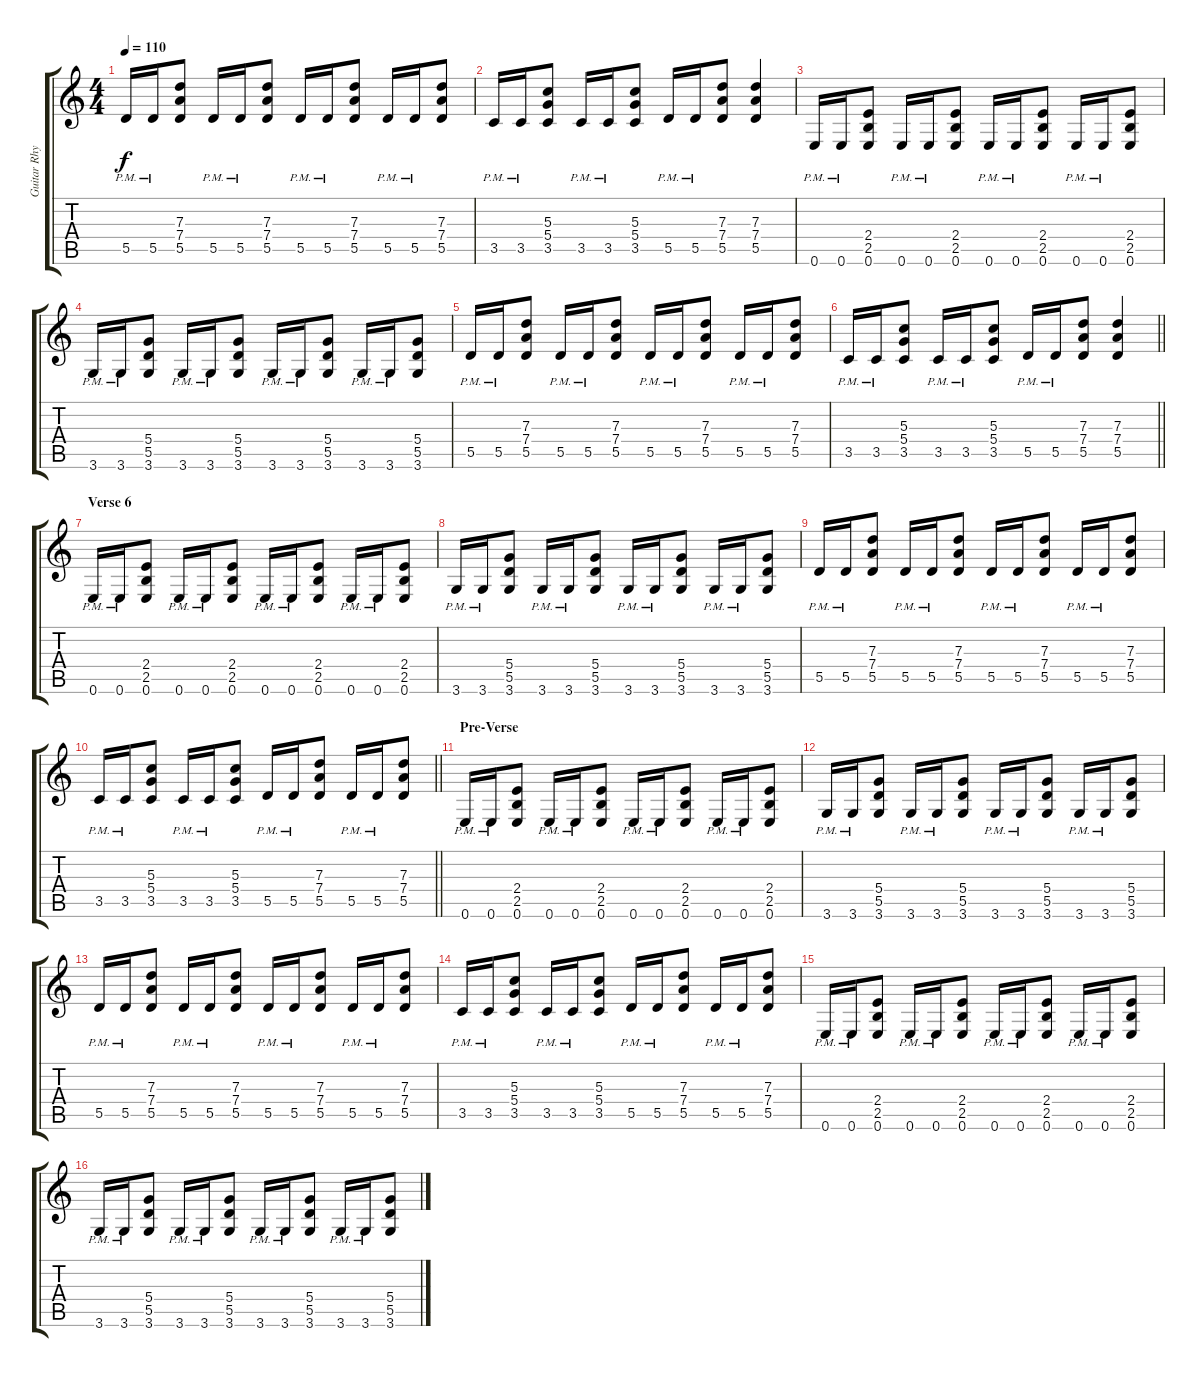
\track ("Guitar Rhythm" "Guitar Rhy") {instrument overdrivenguitar}
\staff {score tabs}
\tuning (E4 B3 G3 D3 A2 E2) {hide}
\ts (4 4)
\tempo 110
\clef g2
\ks c
5.5{pm}.16{dy f} 5.5{pm}.16 (7.3 7.4 5.5).8 5.5{pm}.16 5.5{pm}.16 (7.3 7.4 5.5).8 5.5{pm}.16 5.5{pm}.16 (7.3 7.4 5.5).8 5.5{pm}.16 5.5{pm}.16 (7.3 7.4 5.5).8 |
3.5{pm}.16 3.5{pm}.16 (5.3 5.4 3.5).8 3.5{pm}.16 3.5{pm}.16 (5.3 5.4 3.5).8 5.5{pm}.16 5.5{pm}.16 (7.3 7.4 5.5).8 (7.3 7.4 5.5).4 |
0.6{pm}.16 0.6{pm}.16 (2.4 2.5 0.6).8 0.6{pm}.16 0.6{pm}.16 (2.4 2.5 0.6).8 0.6{pm}.16 0.6{pm}.16 (2.4 2.5 0.6).8 0.6{pm}.16 0.6{pm}.16 (2.4 2.5 0.6).8 |
3.6{pm}.16 3.6{pm}.16 (5.4 5.5 3.6).8 3.6{pm}.16 3.6{pm}.16 (5.4 5.5 3.6).8 3.6{pm}.16 3.6{pm}.16 (5.4 5.5 3.6).8 3.6{pm}.16 3.6{pm}.16 (5.4 5.5 3.6).8 |
5.5{pm}.16 5.5{pm}.16 (7.3 7.4 5.5).8 5.5{pm}.16 5.5{pm}.16 (7.3 7.4 5.5).8 5.5{pm}.16 5.5{pm}.16 (7.3 7.4 5.5).8 5.5{pm}.16 5.5{pm}.16 (7.3 7.4 5.5).8 |
\barLineRight lightlight
3.5{pm}.16 3.5{pm}.16 (5.3 5.4 3.5).8 3.5{pm}.16 3.5{pm}.16 (5.3 5.4 3.5).8 5.5{pm}.16 5.5{pm}.16 (7.3 7.4 5.5).8 (7.3 7.4 5.5).4 |
\section ("" "Verse 6")
0.6{pm}.16 0.6{pm}.16 (2.4 2.5 0.6).8 0.6{pm}.16 0.6{pm}.16 (2.4 2.5 0.6).8 0.6{pm}.16 0.6{pm}.16 (2.4 2.5 0.6).8 0.6{pm}.16 0.6{pm}.16 (2.4 2.5 0.6).8 |
3.6{pm}.16 3.6{pm}.16 (5.4 5.5 3.6).8 3.6{pm}.16 3.6{pm}.16 (5.4 5.5 3.6).8 3.6{pm}.16 3.6{pm}.16 (5.4 5.5 3.6).8 3.6{pm}.16 3.6{pm}.16 (5.4 5.5 3.6).8 |
5.5{pm}.16 5.5{pm}.16 (7.3 7.4 5.5).8 5.5{pm}.16 5.5{pm}.16 (7.3 7.4 5.5).8 5.5{pm}.16 5.5{pm}.16 (7.3 7.4 5.5).8 5.5{pm}.16 5.5{pm}.16 (7.3 7.4 5.5).8 |
\barLineRight lightlight
3.5{pm}.16 3.5{pm}.16 (5.3 5.4 3.5).8 3.5{pm}.16 3.5{pm}.16 (5.3 5.4 3.5).8 5.5{pm}.16 5.5{pm}.16 (7.3 7.4 5.5).8 5.5{pm}.16 5.5{pm}.16 (7.3 7.4 5.5).8 |
\section ("" "Pre-Verse")
0.6{pm}.16 0.6{pm}.16 (2.4 2.5 0.6).8 0.6{pm}.16 0.6{pm}.16 (2.4 2.5 0.6).8 0.6{pm}.16 0.6{pm}.16 (2.4 2.5 0.6).8 0.6{pm}.16 0.6{pm}.16 (2.4 2.5 0.6).8 |
3.6{pm}.16 3.6{pm}.16 (5.4 5.5 3.6).8 3.6{pm}.16 3.6{pm}.16 (5.4 5.5 3.6).8 3.6{pm}.16 3.6{pm}.16 (5.4 5.5 3.6).8 3.6{pm}.16 3.6{pm}.16 (5.4 5.5 3.6).8 |
5.5{pm}.16 5.5{pm}.16 (7.3 7.4 5.5).8 5.5{pm}.16 5.5{pm}.16 (7.3 7.4 5.5).8 5.5{pm}.16 5.5{pm}.16 (7.3 7.4 5.5).8 5.5{pm}.16 5.5{pm}.16 (7.3 7.4 5.5).8 |
3.5{pm}.16 3.5{pm}.16 (5.3 5.4 3.5).8 3.5{pm}.16 3.5{pm}.16 (5.3 5.4 3.5).8 5.5{pm}.16 5.5{pm}.16 (7.3 7.4 5.5).8 5.5{pm}.16 5.5{pm}.16 (7.3 7.4 5.5).8 |
0.6{pm}.16 0.6{pm}.16 (2.4 2.5 0.6).8 0.6{pm}.16 0.6{pm}.16 (2.4 2.5 0.6).8 0.6{pm}.16 0.6{pm}.16 (2.4 2.5 0.6).8 0.6{pm}.16 0.6{pm}.16 (2.4 2.5 0.6).8 |
3.6{pm}.16 3.6{pm}.16 (5.4 5.5 3.6).8 3.6{pm}.16 3.6{pm}.16 (5.4 5.5 3.6).8 3.6{pm}.16 3.6{pm}.16 (5.4 5.5 3.6).8 3.6{pm}.16 3.6{pm}.16 (5.4 5.5 3.6).8
